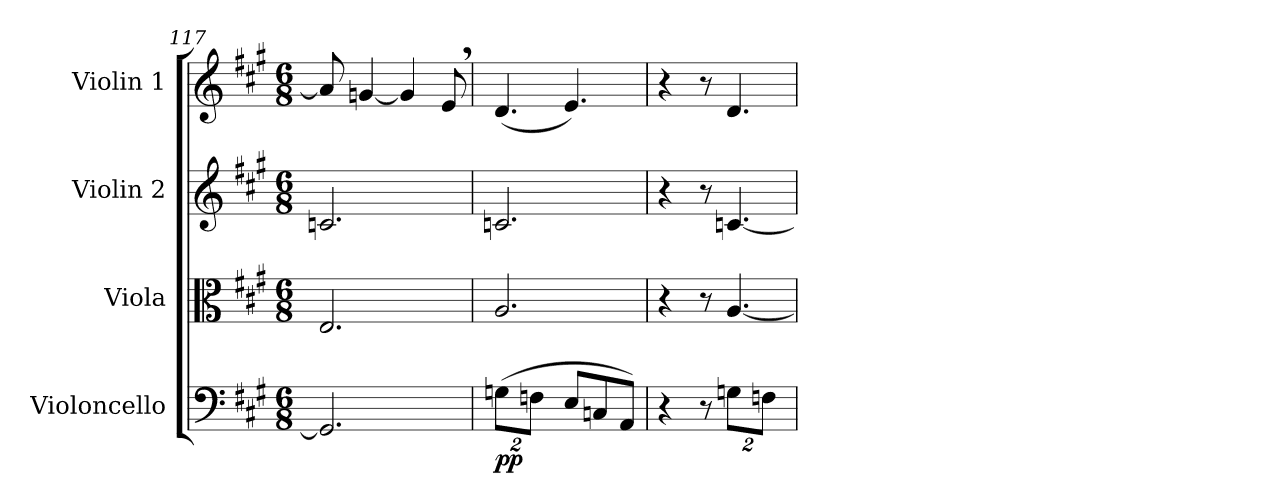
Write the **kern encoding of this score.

**kern	**dynam	**kern	**kern	**kern
*part4	*part4	*part3	*part2	*part1
*staff4	*staff4	*staff3	*staff2	*staff1
*I"Violoncello	*	*I"Viola	*I"Violin 2	*I"Violin 1
*I'Vc	*	*I'Vla	*I'Vln	*I'Vln
*clefF4	*	*clefC3	*clefG2	*clefG2
*k[f#c#g#]	*	*k[f#c#g#]	*k[f#c#g#]	*k[f#c#g#]
*M6/8	*	*M6/8	*M6/8	*M6/8
=117	=117	=117	=117	=117
2.GG/]	.	2.E/	2.cn/	8a/]
.	.	.	.	[4gn/
.	.	.	.	4g/]
.	.	.	.	8e,/
=118	=118	=118	=118	=118
*Xbrackettup	*	*	*	*
!	!LO:DY:b	!	!	!
(16%3Gn\L	pp	2.A/	2.cn/	(4.d/
16%3Fn\J	.	.	.	.
8E/L	.	.	.	4.e/)
8Cn/	.	.	.	.
8AA/J)	.	.	.	.
=119	=119	=119	=119	=119
4r	.	4r	4r	4r
8r	.	8r	8r	8r
16%3Gn\L	.	[4.A/	[4.cn/	4.d/
16%3Fn\J	.	.	.	.
=	=	=	=	=
*-	*-	*-	*-	*-
